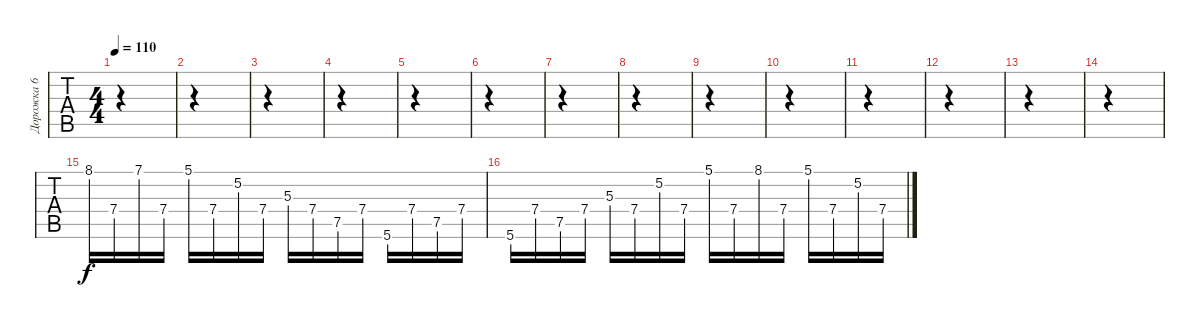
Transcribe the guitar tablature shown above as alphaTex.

\track ("Дорожка 6" "Дорожка 6") {instrument acousticguitarsteel}
\staff {tabs}
\tuning (E4 B3 G3 D3 A2 E2) {hide}
\ts (4 4)
\tempo 110
\clef g2
\ks c
|
|
|
|
|
|
|
|
|
|
|
|
|
|
8.1.16{instrument tremolostrings} 7.4.16 7.1.16 7.4.16 5.1.16 7.4.16 5.2.16 7.4.16 5.3.16 7.4.16 7.5.16 7.4.16 5.6.16 7.4.16 7.5.16 7.4.16 |
5.6.16{dy f} 7.4.16 7.5.16 7.4.16 5.3.16 7.4.16 5.2.16 7.4.16 5.1.16 7.4.16 8.1.16 7.4.16 5.1.16 7.4.16 5.2.16 7.4.16
